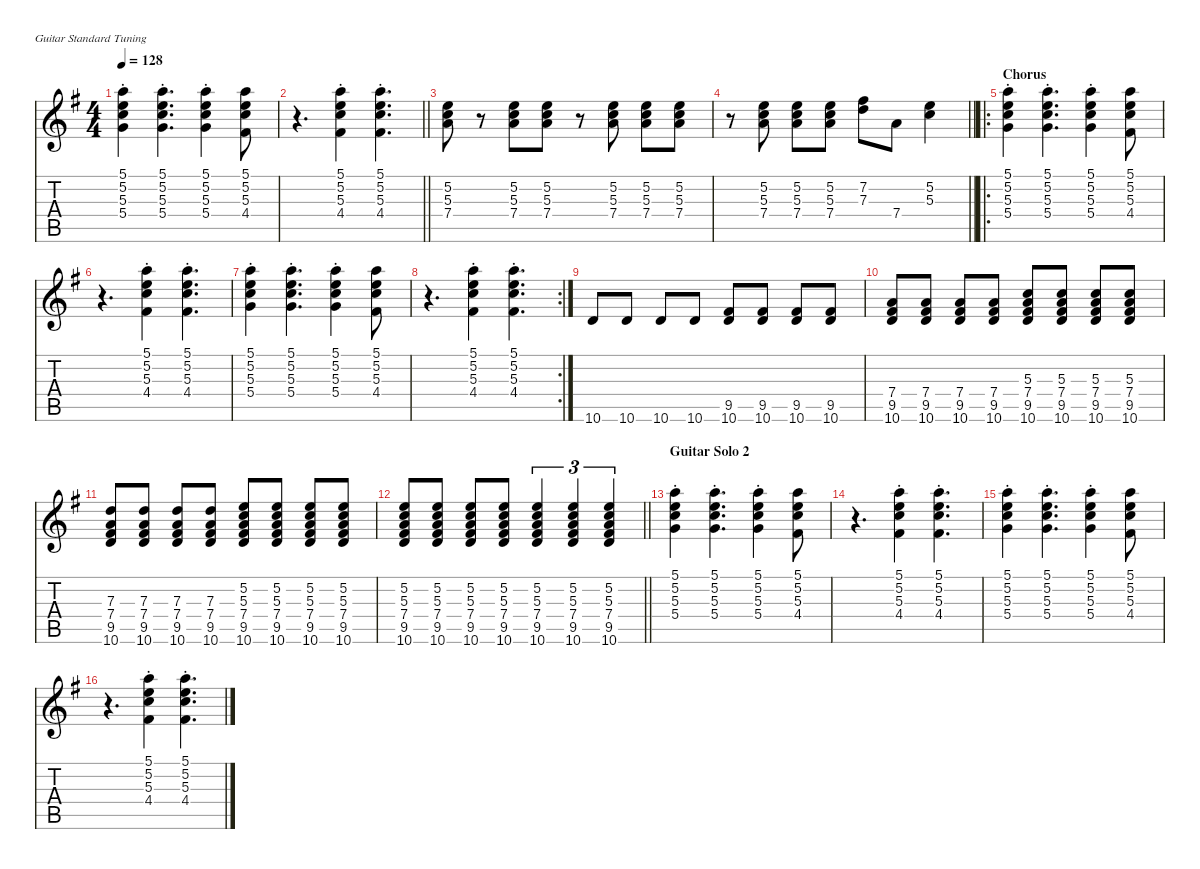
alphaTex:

\defaultSystemsLayout 4
\hideDynamics
\bracketExtendMode nobrackets
\singleTrackTrackNamePolicy hidden
\multiTrackTrackNamePolicy hidden
\firstSystemTrackNameMode fullname
\firstSystemTrackNameOrientation horizontal
\otherSystemsTrackNameOrientation horizontal
\track ("Rhythm Guitar" "jz.guit.") {instrument electricguitarjazz}
\staff {score tabs}
\tuning (E4 B3 G3 D3 A2 E2)
\ts (4 4)
\tempo 128
\clef g2
\ks g
(5.1{st acc forcenatural} 5.2{st acc forcenatural} 5.3{st acc forcenatural} 5.4{st acc forcenatural}).4{dy f beam Down} (5.1{st acc forcenatural} 5.2{st acc forcenatural} 5.3{st acc forcenatural} 5.4{st acc forcenatural}).4{d beam Down} (5.1{st acc forcenatural} 5.2{st acc forcenatural} 5.3{st acc forcenatural} 5.4{st acc forcenatural}).4{beam Down} (5.1{acc forcenatural} 5.2{acc forcenatural} 5.3{acc forcenatural} 4.4{acc #}).8{beam Down} |
\barLineRight lightlight
r.4{d beam Down} (5.1{st acc forcenatural} 5.2{st acc forcenatural} 5.3{st acc forcenatural} 4.4{st acc #}).4{beam Down} (5.1{st acc forcenatural} 5.2{st acc forcenatural} 5.3{st acc forcenatural} 4.4{st acc #}).4{d beam Down} |
(5.2{acc forcenatural} 5.3{acc forcenatural} 7.4{acc forcenatural}).8{beam Down} r.8{beam Down} (5.2{acc forcenatural} 5.3{acc forcenatural} 7.4{acc forcenatural}).8{beam Down} (5.2{acc forcenatural} 5.3{acc forcenatural} 7.4{acc forcenatural}).8{beam Down} r.8{beam Down} (5.2{acc forcenatural} 5.3{acc forcenatural} 7.4{acc forcenatural}).8{beam Down} (5.2{acc forcenatural} 5.3{acc forcenatural} 7.4{acc forcenatural}).8{beam Down} (5.2{acc forcenatural} 5.3{acc forcenatural} 7.4{acc forcenatural}).8{beam Down} |
\barLineRight lightlight
r.8{beam Down} (5.2{acc forcenatural} 5.3{acc forcenatural} 7.4{acc forcenatural}).8{beam Down} (5.2{acc forcenatural} 5.3{acc forcenatural} 7.4{acc forcenatural}).8{beam Down} (5.2{acc forcenatural} 5.3{acc forcenatural} 7.4{acc forcenatural}).8{beam Down} (7.2{acc #} 7.3{acc forcenatural}).8{beam Down} 7.4{acc forcenatural}.8{beam Down} (5.2{acc forcenatural} 5.3{acc forcenatural}).4{beam Down} |
\ro
\section ("" "Chorus")
(5.1{st acc forcenatural} 5.2{st acc forcenatural} 5.3{st acc forcenatural} 5.4{st acc forcenatural}).4{beam Down} (5.1{st acc forcenatural} 5.2{st acc forcenatural} 5.3{st acc forcenatural} 5.4{st acc forcenatural}).4{d beam Down} (5.1{st acc forcenatural} 5.2{st acc forcenatural} 5.3{st acc forcenatural} 5.4{st acc forcenatural}).4{beam Down} (5.1{acc forcenatural} 5.2{acc forcenatural} 5.3{acc forcenatural} 4.4{acc #}).8{beam Down} |
r.4{d beam Down} (5.1{st acc forcenatural} 5.2{st acc forcenatural} 5.3{st acc forcenatural} 4.4{st acc #}).4{beam Down} (5.1{st acc forcenatural} 5.2{st acc forcenatural} 5.3{st acc forcenatural} 4.4{st acc #}).4{d beam Down} |
(5.1{st acc forcenatural} 5.2{st acc forcenatural} 5.3{st acc forcenatural} 5.4{st acc forcenatural}).4{beam Down} (5.1{st acc forcenatural} 5.2{st acc forcenatural} 5.3{st acc forcenatural} 5.4{st acc forcenatural}).4{d beam Down} (5.1{st acc forcenatural} 5.2{st acc forcenatural} 5.3{st acc forcenatural} 5.4{st acc forcenatural}).4{beam Down} (5.1{acc forcenatural} 5.2{acc forcenatural} 5.3{acc forcenatural} 4.4{acc #}).8{beam Down} |
\rc 2
r.4{d beam Down} (5.1{st acc forcenatural} 5.2{st acc forcenatural} 5.3{st acc forcenatural} 4.4{st acc #}).4{beam Down} (5.1{st acc forcenatural} 5.2{st acc forcenatural} 5.3{st acc forcenatural} 4.4{st acc #}).4{d beam Down} |
10.6{acc forcenatural}.8{beam Up} 10.6{acc forcenatural}.8{beam Up} 10.6{acc forcenatural}.8{beam Up} 10.6{acc forcenatural}.8{beam Up} (9.5{acc #} 10.6{acc forcenatural}).8{beam Up} (9.5{acc #} 10.6{acc forcenatural}).8{beam Up} (9.5{acc #} 10.6{acc forcenatural}).8{beam Up} (9.5{acc #} 10.6{acc forcenatural}).8{beam Up} |
(7.4{acc forcenatural} 9.5{acc #} 10.6{acc forcenatural}).8{beam Up} (7.4{acc forcenatural} 9.5{acc #} 10.6{acc forcenatural}).8{beam Up} (7.4{acc forcenatural} 9.5{acc #} 10.6{acc forcenatural}).8{beam Up} (7.4{acc forcenatural} 9.5{acc #} 10.6{acc forcenatural}).8{beam Up} (5.3{acc forcenatural} 7.4{acc forcenatural} 9.5{acc #} 10.6{acc forcenatural}).8{beam Up} (5.3{acc forcenatural} 7.4{acc forcenatural} 9.5{acc #} 10.6{acc forcenatural}).8{beam Up} (5.3{acc forcenatural} 7.4{acc forcenatural} 9.5{acc #} 10.6{acc forcenatural}).8{beam Up} (5.3{acc forcenatural} 7.4{acc forcenatural} 9.5{acc #} 10.6{acc forcenatural}).8{beam Up} |
(7.3{acc forcenatural} 7.4{acc forcenatural} 9.5{acc #} 10.6{acc forcenatural}).8{beam Up} (7.3{acc forcenatural} 7.4{acc forcenatural} 9.5{acc #} 10.6{acc forcenatural}).8{beam Up} (7.3{acc forcenatural} 7.4{acc forcenatural} 9.5{acc #} 10.6{acc forcenatural}).8{beam Up} (7.3{acc forcenatural} 7.4{acc forcenatural} 9.5{acc #} 10.6{acc forcenatural}).8{beam Up} (5.2{acc forcenatural} 5.3{acc forcenatural} 7.4{acc forcenatural} 9.5{acc #} 10.6{acc forcenatural}).8{beam Up} (5.2{acc forcenatural} 5.3{acc forcenatural} 7.4{acc forcenatural} 9.5{acc #} 10.6{acc forcenatural}).8{beam Up} (5.2{acc forcenatural} 5.3{acc forcenatural} 7.4{acc forcenatural} 9.5{acc #} 10.6{acc forcenatural}).8{beam Up} (5.2{acc forcenatural} 5.3{acc forcenatural} 7.4{acc forcenatural} 9.5{acc #} 10.6{acc forcenatural}).8{beam Up} |
\barLineRight lightlight
(5.2{acc forcenatural} 5.3{acc forcenatural} 7.4{acc forcenatural} 9.5{acc #} 10.6{acc forcenatural}).8{beam Up} (5.2{acc forcenatural} 5.3{acc forcenatural} 7.4{acc forcenatural} 9.5{acc #} 10.6{acc forcenatural}).8{beam Up} (5.2{acc forcenatural} 5.3{acc forcenatural} 7.4{acc forcenatural} 9.5{acc #} 10.6{acc forcenatural}).8{beam Up} (5.2{acc forcenatural} 5.3{acc forcenatural} 7.4{acc forcenatural} 9.5{acc #} 10.6{acc forcenatural}).8{beam Up} (5.2{acc forcenatural} 5.3{acc forcenatural} 7.4{acc forcenatural} 9.5{acc #} 10.6{acc forcenatural}).4{tu (3 2) beam Up} (5.2{acc forcenatural} 5.3{acc forcenatural} 7.4{acc forcenatural} 9.5{acc #} 10.6{acc forcenatural}).4{tu (3 2) beam Up} (5.2{acc forcenatural} 5.3{acc forcenatural} 7.4{acc forcenatural} 9.5{acc #} 10.6{acc forcenatural}).4{tu (3 2) beam Up} |
\section ("" "Guitar Solo 2")
(5.1{st acc forcenatural} 5.2{st acc forcenatural} 5.3{st acc forcenatural} 5.4{st acc forcenatural}).4{beam Down} (5.1{st acc forcenatural} 5.2{st acc forcenatural} 5.3{st acc forcenatural} 5.4{st acc forcenatural}).4{d beam Down} (5.1{st acc forcenatural} 5.2{st acc forcenatural} 5.3{st acc forcenatural} 5.4{st acc forcenatural}).4{beam Down} (5.1{acc forcenatural} 5.2{acc forcenatural} 5.3{acc forcenatural} 4.4{acc #}).8{beam Down} |
r.4{d beam Down} (5.1{st acc forcenatural} 5.2{st acc forcenatural} 5.3{st acc forcenatural} 4.4{st acc #}).4{beam Down} (5.1{st acc forcenatural} 5.2{st acc forcenatural} 5.3{st acc forcenatural} 4.4{st acc #}).4{d beam Down} |
(5.1{st acc forcenatural} 5.2{st acc forcenatural} 5.3{st acc forcenatural} 5.4{st acc forcenatural}).4{beam Down} (5.1{st acc forcenatural} 5.2{st acc forcenatural} 5.3{st acc forcenatural} 5.4{st acc forcenatural}).4{d beam Down} (5.1{st acc forcenatural} 5.2{st acc forcenatural} 5.3{st acc forcenatural} 5.4{st acc forcenatural}).4{beam Down} (5.1{acc forcenatural} 5.2{acc forcenatural} 5.3{acc forcenatural} 4.4{acc #}).8{beam Down} |
r.4{d beam Down} (5.1{st acc forcenatural} 5.2{st acc forcenatural} 5.3{st acc forcenatural} 4.4{st acc #}).4{beam Down} (5.1{st acc forcenatural} 5.2{st acc forcenatural} 5.3{st acc forcenatural} 4.4{st acc #}).4{d beam Down}
